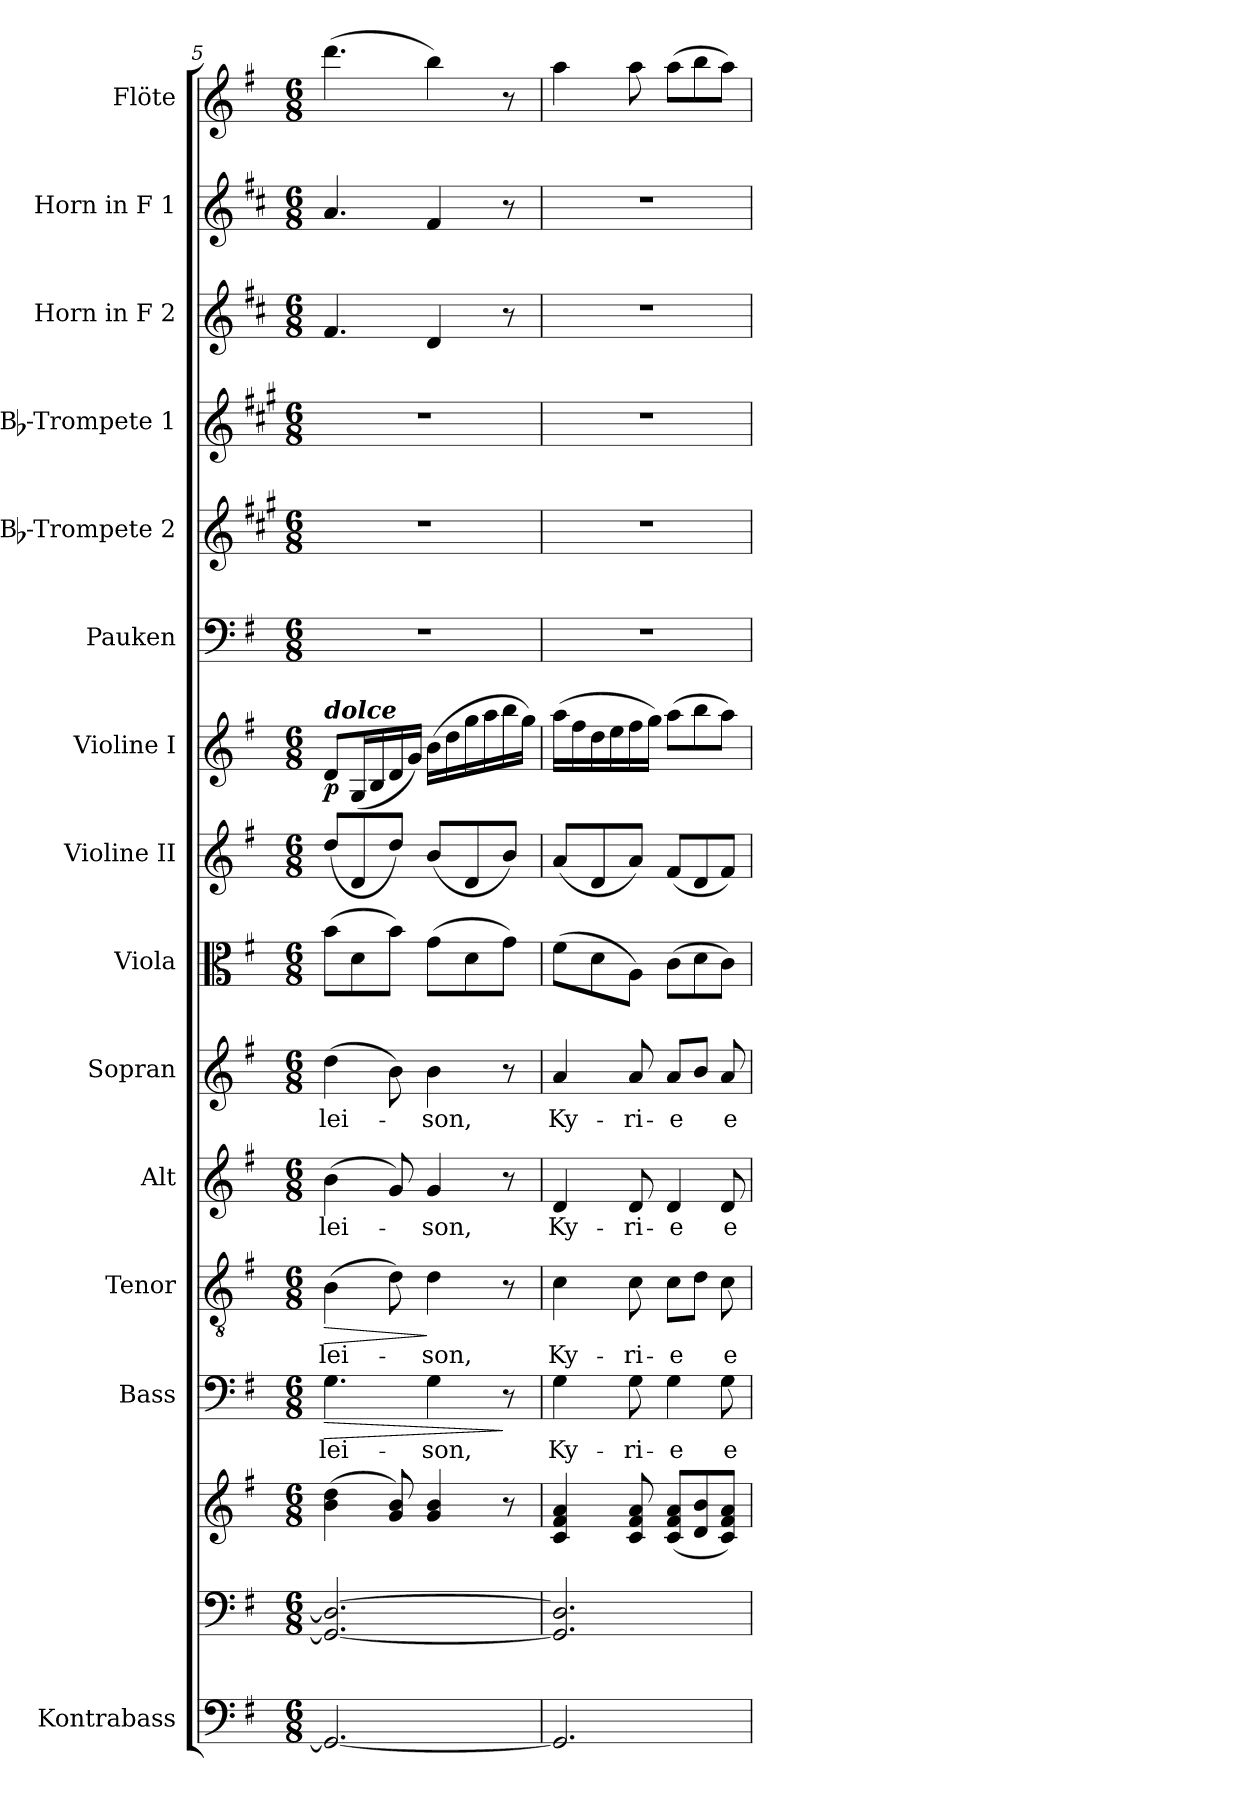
**kern	**kern	**kern	**kern	**text	**dynam	**kern	**text	**dynam	**kern	**text	**kern	**text	**kern	**kern	**kern	**dynam	**kern	**kern	**kern	**kern	**kern	**kern
*part15	*part14	*part14	*part13	*part13	*part13	*part12	*part12	*part12	*part11	*part11	*part10	*part10	*part9	*part8	*part7	*part7	*part6	*part5	*part4	*part3	*part2	*part1
*staff16	*staff15	*staff14	*staff13	*staff13	*staff13	*staff12	*staff12	*staff12	*staff11	*staff11	*staff10	*staff10	*staff9	*staff8	*staff7	*staff7	*staff6	*staff5	*staff4	*staff3	*staff2	*staff1
*I"Kontrabass	*	*	*I"Bass	*	*	*I"Tenor	*	*	*I"Alt	*	*I"Sopran	*	*I"Viola	*I"Violine II	*I"Violine I	*	*I"Pauken	*I"Bb-Trompete 2	*I"Bb-Trompete 1	*I"Horn in F 2	*I"Horn in F 1	*I"Flöte
*I'Kb.	*	*	*I'B.	*	*	*I'T.	*	*	*I'A.	*	*I'S.	*	*I'Vla.	*I'Vl. II	*I'Vl. I	*	*I'Pk.	*I'Bb Trp. 2	*I'Bb Trp. 1	*	*	*I'Fl.
*clefF4	*clefF4	*clefG2	*clefF4	*	*	*clefGv2	*	*	*clefG2	*	*clefG2	*	*clefC3	*clefG2	*clefG2	*	*clefF4	*clefG2	*clefG2	*clefG2	*clefG2	*clefG2
*ITrd7c12	*	*	*	*	*	*	*	*	*	*	*	*	*	*	*	*	*	*ITrd1c2	*ITrd1c2	*ITrd4c7	*ITrd4c7	*
*k[f#]	*k[f#]	*k[f#]	*k[f#]	*	*	*k[f#]	*	*	*k[f#]	*	*k[f#]	*	*k[f#]	*k[f#]	*k[f#]	*	*k[f#]	*k[f#]	*k[f#]	*k[f#]	*k[f#]	*k[f#]
*G:	*G:	*G:	*G:	*	*	*G:	*	*	*G:	*	*G:	*	*G:	*G:	*G:	*	*G:	*G:	*G:	*G:	*G:	*G:
*M6/8	*M6/8	*M6/8	*M6/8	*	*	*M6/8	*	*	*M6/8	*	*M6/8	*	*M6/8	*M6/8	*M6/8	*	*M6/8	*M6/8	*M6/8	*M6/8	*M6/8	*M6/8
=5	=5	=5	=5	=5	=5	=5	=5	=5	=5	=5	=5	=5	=5	=5	=5	=5	=5	=5	=5	=5	=5	=5
!	!	!	!	!	!	!	!	!	!	!	!	!	!	!	!LO:TX:a:Bi:t=dolce	!	!	!	!	!	!	!
!	!	!	!	!LO:LY:b	!LO:HP:b	!	!LO:LY:b	!LO:HP:b	!	!LO:LY:b	!	!LO:LY:b	!	!	!	!LO:DY:b	!	!	!	!	!	!
2.GGG/_	2.GG/_ 2.D/_	(>4b\ 4dd\	4.G\	lei-	>	(>4B\	-lei-	>	(>4b\	-lei-	(>4dd\	-lei-	(>8b\L	(<8dd/L	8d/L	p	2.r	2.r	2.r	4.B/	4.d/	(>4.ddd\
.	.	.	.	.	.	.	.	.	.	.	.	.	8d\	8d/	(<16G/L	.	.	.	.	.	.	.
.	.	.	.	.	.	.	.	.	.	.	.	.	.	.	16B/	.	.	.	.	.	.	.
.	.	8g/ 8b/)	.	.	.	8d\)	.	.	8g/)	.	8b\)	.	8b\J)	8dd/J)	16d/	.	.	.	.	.	.	.
.	.	.	.	.	.	.	.	.	.	.	.	.	.	.	16g/JJ)	.	.	.	.	.	.	.
!	!	!	!	!LO:LY:b	!	!	!LO:LY:b	!	!	!LO:LY:b	!	!LO:LY:b	!	!	!	!	!	!	!	!	!	!
.	.	4g/ 4b/	4G\	-son,	.	4d\	-son,	]	4g/	-son,	4b\	-son,	(>8g\L	(<8b/L	(>16b\LL	.	.	.	.	4G/	4B/	4bb\)
.	.	.	.	.	.	.	.	.	.	.	.	.	.	.	16dd\	.	.	.	.	.	.	.
.	.	.	.	.	.	.	.	.	.	.	.	.	8d\	8d/	16gg\	.	.	.	.	.	.	.
.	.	.	.	.	.	.	.	.	.	.	.	.	.	.	16aa\	.	.	.	.	.	.	.
.	.	8r	8r	.	]	8r	.	.	8r	.	8r	.	8g\J)	8b/J)	16bb\	.	.	.	.	8r	8r	8r
.	.	.	.	.	.	.	.	.	.	.	.	.	.	.	16gg\JJ)	.	.	.	.	.	.	.
=6	=6	=6	=6	=6	=6	=6	=6	=6	=6	=6	=6	=6	=6	=6	=6	=6	=6	=6	=6	=6	=6	=6
!	!	!	!	!LO:LY:b	!	!	!LO:LY:b	!	!	!LO:LY:b	!	!LO:LY:b	!	!	!	!	!	!	!	!	!	!
2.GGG/]	2.GG/] 2.D/]	4c/ 4f#/ 4a/	4G\	Ky-	.	4c\	Ky-	.	4d/	Ky-	4a/	Ky-	(>8f#\L	(<8a/L	(>16aa\LL	.	2.r	2.r	2.r	2.r	2.r	4aa\
.	.	.	.	.	.	.	.	.	.	.	.	.	.	.	16ff#\	.	.	.	.	.	.	.
.	.	.	.	.	.	.	.	.	.	.	.	.	8d\	8d/	16dd\	.	.	.	.	.	.	.
.	.	.	.	.	.	.	.	.	.	.	.	.	.	.	16ee\	.	.	.	.	.	.	.
!	!	!	!	!LO:LY:b	!	!	!LO:LY:b	!	!	!LO:LY:b	!	!LO:LY:b	!	!	!	!	!	!	!	!	!	!
.	.	8c/ 8f#/ 8a/	8G\	-ri-	.	8c\	-ri-	.	8d/	-ri-	8a/	-ri-	8A\J)	8a/J)	16ff#\	.	.	.	.	.	.	8aa\
.	.	.	.	.	.	.	.	.	.	.	.	.	.	.	16gg\JJ)	.	.	.	.	.	.	.
!	!	!	!	!LO:LY:b	!	!	!LO:LY:b	!	!	!LO:LY:b	!	!LO:LY:b	!	!	!	!	!	!	!	!	!	!
.	.	(<8c/ 8f#/ 8a/L	4G\	-e	.	8c\L	-e	.	4d/	-e	8a/L	-e	(>8c\L	(<8f#/L	(>8aa\L	.	.	.	.	.	.	(>8aa\L
.	.	8d/ 8b/	.	.	.	8d\J	.	.	.	.	8b/J	.	8d\	8d/	8bb\	.	.	.	.	.	.	8bb\
!	!	!	!	!LO:LY:b	!	!	!LO:LY:b	!	!	!LO:LY:b	!	!LO:LY:b	!	!	!	!	!	!	!	!	!	!
.	.	8c/ 8f#/ 8a/J)	8G\	e-	.	8c\	e-	.	8d/	e-	8a/	e-	8c\J)	8f#/J)	8aa\J)	.	.	.	.	.	.	8aa\J)
=	=	=	=	=	=	=	=	=	=	=	=	=	=	=	=	=	=	=	=	=	=	=
*-	*-	*-	*-	*-	*-	*-	*-	*-	*-	*-	*-	*-	*-	*-	*-	*-	*-	*-	*-	*-	*-	*-
